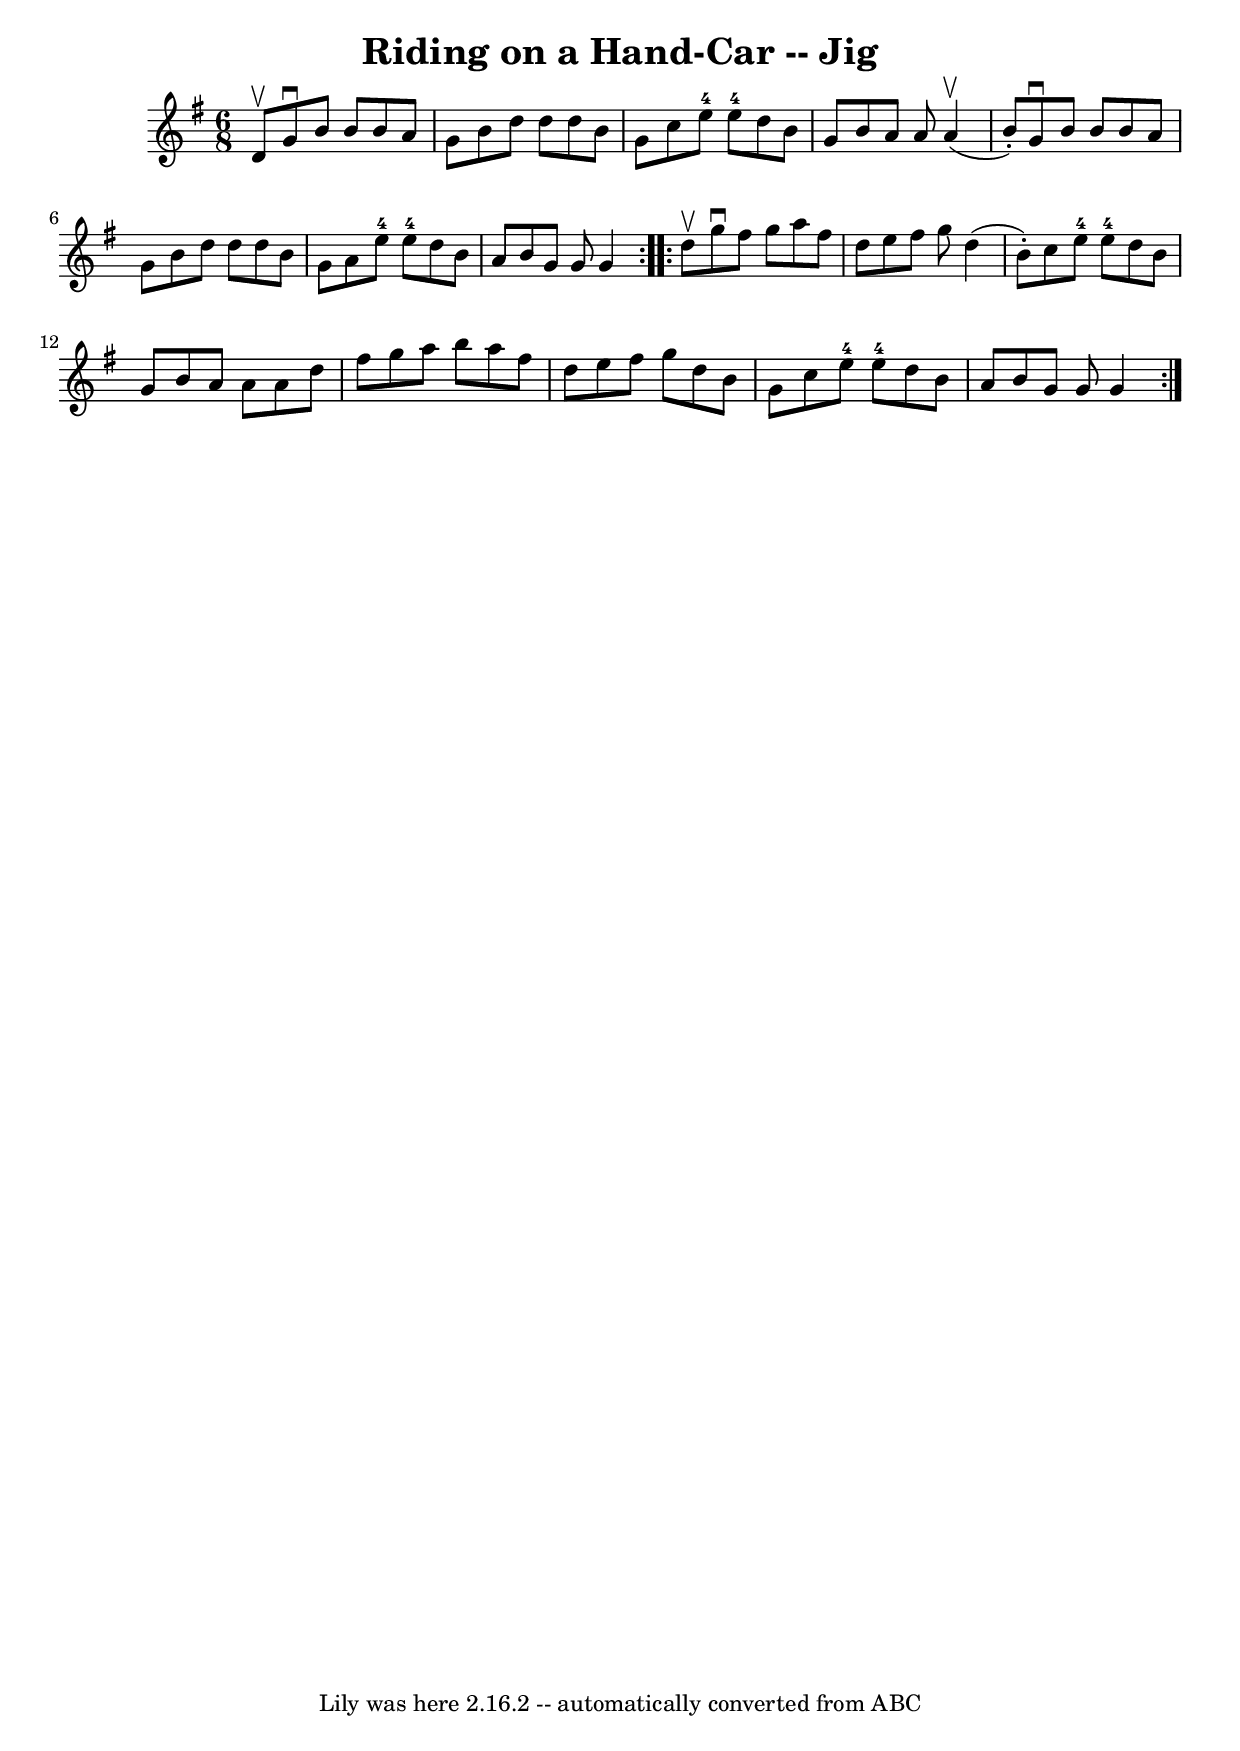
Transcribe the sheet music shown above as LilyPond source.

\version "2.16.2"
\include "Mammoth.ily"
\header {
  %% book = "Ryan's Mammoth Collection"
  crossRefNumber = "1"
  footnotes = ""
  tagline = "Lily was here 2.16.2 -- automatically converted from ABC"
  title = "Riding on a Hand-Car -- Jig"

}
voicedefault =  {



  \repeat volta 2 {

    \time 6/8 
    \key g \major
 d'8^\upbow |
    g'8^\downbow b'8 b'8    
    b'8 a'8 g'8  |
    b'8 d''8 d''8 d''8 b'8 g'8  
    |
    c''8 e''8-4 e''8-4 d''8 b'8 g'8  |
    b'8   
    a'8 a'8 a'4^\upbow(b'8 -.) |
    g'8^\downbow b'8 b'8 
    b'8 a'8 g'8  |
    b'8 d''8 d''8 d''8 b'8 g'8  
    |
    a'8 e''8-4 e''8-4 d''8 b'8 a'8  |
    b'8    
    g'8 g'8 g'4  
  } 
  \repeat volta 2 {
    d''8^\upbow |
    g''8 
    ^\downbow fis''8 g''8 a''8 fis''8 d''8  |
    e''8 fis''8 
    g''8 d''4 (b'8 -.) |
    c''8 e''8-4 e''8-4 d''8   
    b'8 g'8  |
    b'8 a'8 a'8 a'8 d''8 fis''8  |
    
    g''8 a''8 b''8 a''8 fis''8 d''8  |
    e''8 fis''8    
    g''8 d''8 b'8 g'8  |
    c''8 e''8-4 e''8-4 d''8    
    b'8 a'8  |
    b'8 g'8 g'8 g'4  
  }   

}

\score{
  <<

    \context Staff="default"
    {
      \voicedefault 
      
    }

  >>
  \layout {
    
  }
  \midi {
  }

}
